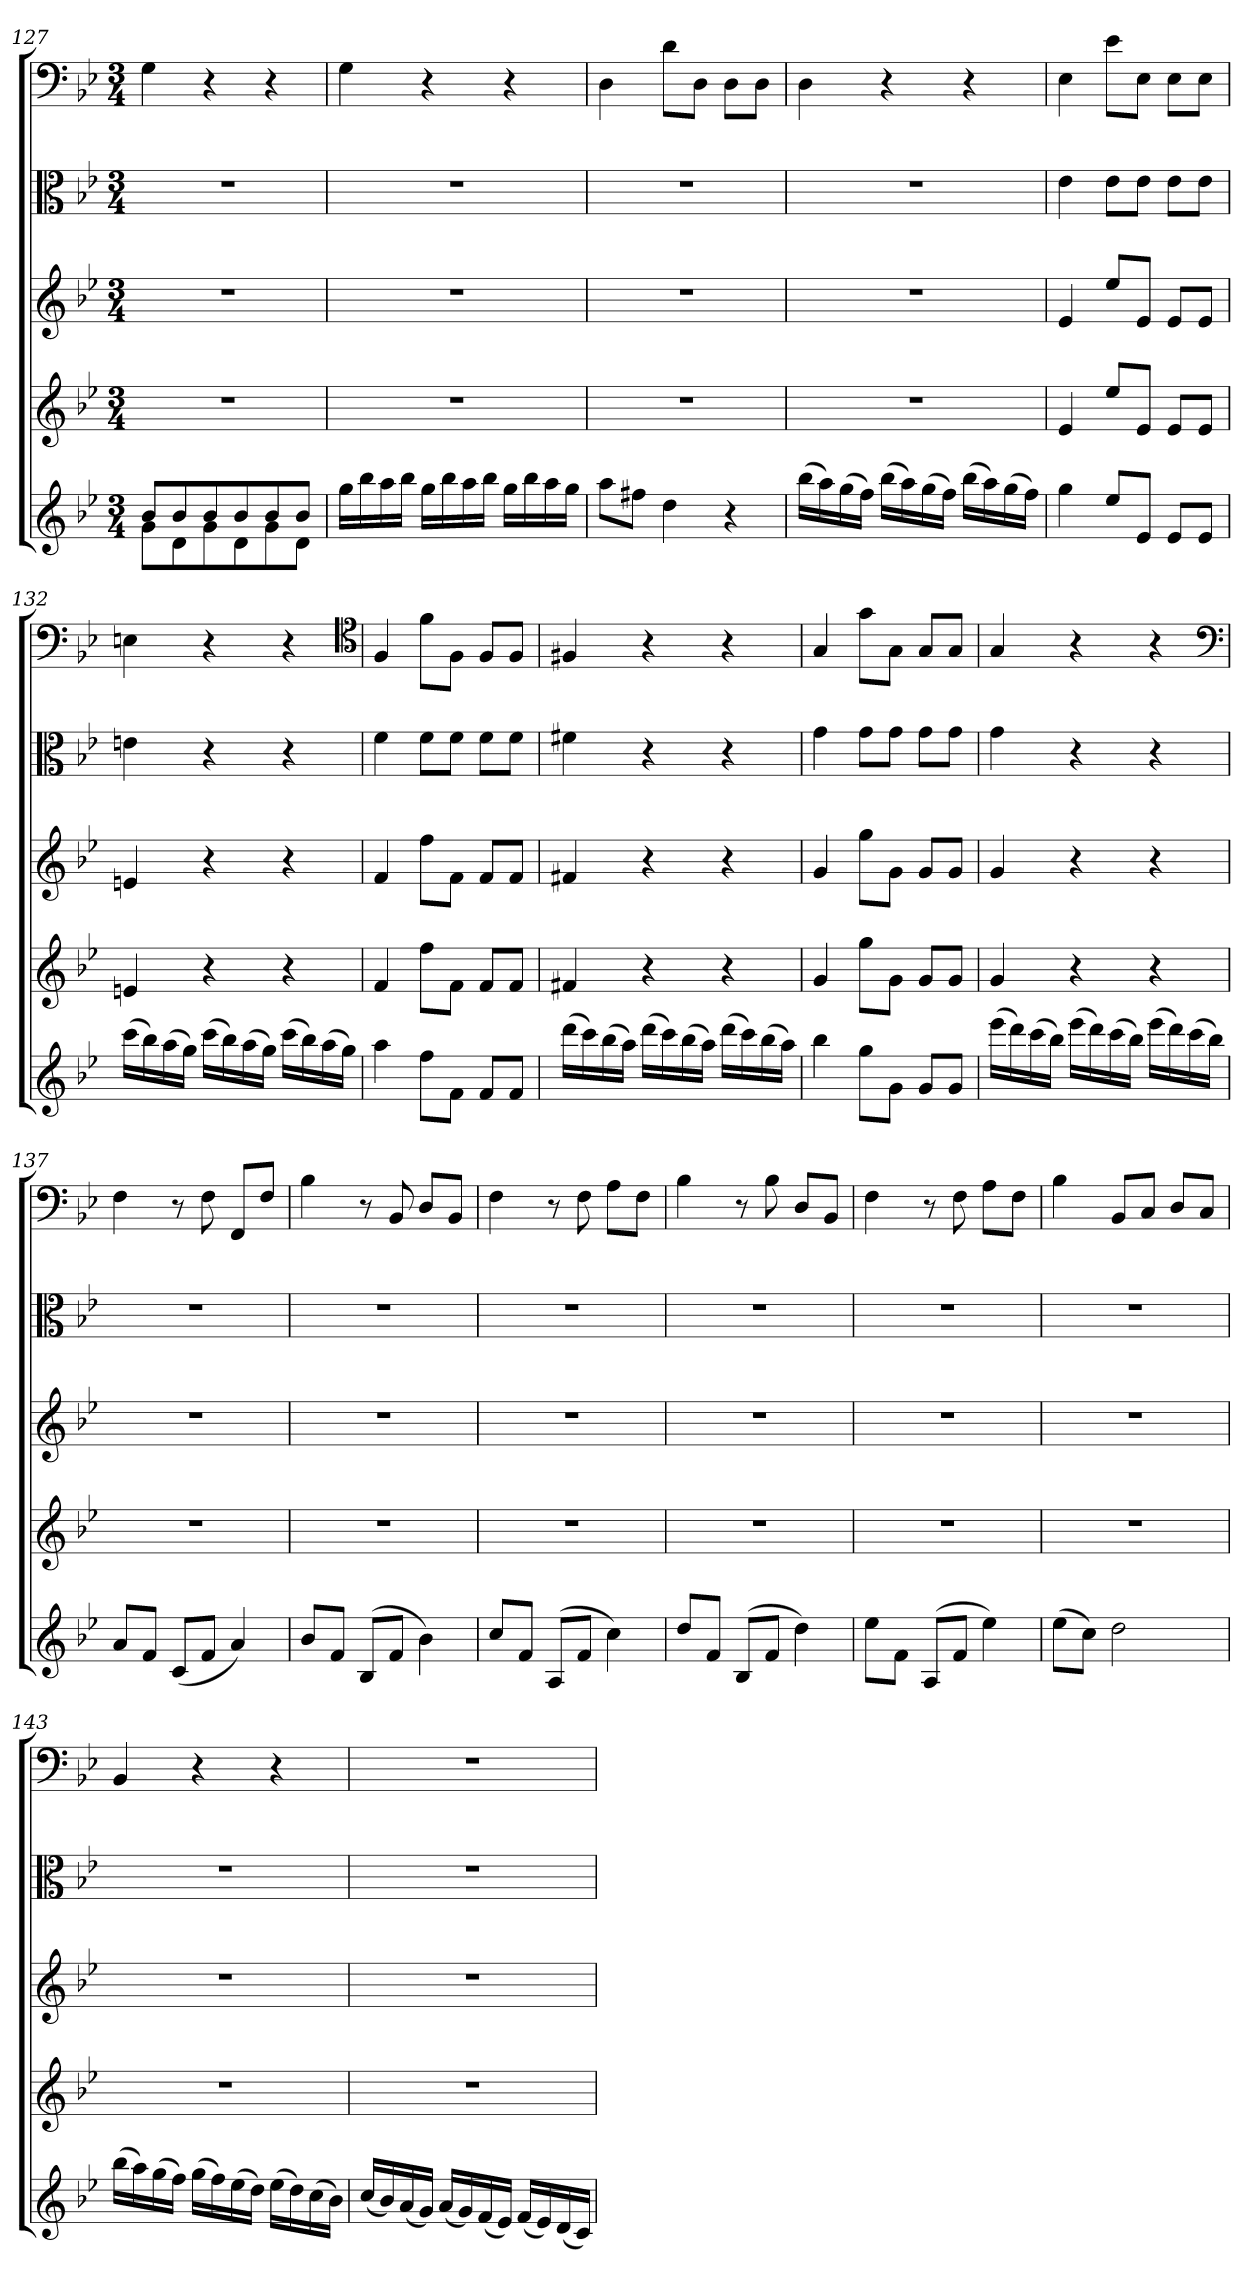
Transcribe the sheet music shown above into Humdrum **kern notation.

**kern	**kern	**kern	**kern	**kern
*part5	*part4	*part3	*part2	*part1
*staff5	*staff4	*staff3	*staff2	*staff1
*clefG2	*clefG2	*clefG2	*clefC3	*clefF4
*k[b-e-]	*k[b-e-]	*k[b-e-]	*k[b-e-]	*k[b-e-]
*B-:	*B-:	*B-:	*B-:	*B-:
*M3/4	*M3/4	*M3/4	*M3/4	*M3/4
=127	=127	=127	=127	=127
*^	*	*	*	*
8b-/L	8g\L	2.r	2.r	2.r	4G\
8b-/	8d\	.	.	.	.
8b-/	8g\	.	.	.	4r
8b-/	8d\	.	.	.	.
8b-/	8g\	.	.	.	4r
8b-/J	8d\J	.	.	.	.
*v	*v	*	*	*	*
=128	=128	=128	=128	=128
16gg\LL	2.r	2.r	2.r	4G\
16bb-\	.	.	.	.
16aa\	.	.	.	.
16bb-\JJ	.	.	.	.
16gg\LL	.	.	.	4r
16bb-\	.	.	.	.
16aa\	.	.	.	.
16bb-\JJ	.	.	.	.
16gg\LL	.	.	.	4r
16bb-\	.	.	.	.
16aa\	.	.	.	.
16gg\JJ	.	.	.	.
=129	=129	=129	=129	=129
8aa\L	2.r	2.r	2.r	4D\
8ff#X\J	.	.	.	.
4dd\	.	.	.	8d\L
.	.	.	.	8D\J
4r	.	.	.	8D\L
.	.	.	.	8D\J
=130	=130	=130	=130	=130
(16bb-\LL	2.r	2.r	2.r	4D\
16aa\)	.	.	.	.
(16gg\	.	.	.	.
16ff\JJ)	.	.	.	.
(16bb-\LL	.	.	.	4r
16aa\)	.	.	.	.
(16gg\	.	.	.	.
16ff\JJ)	.	.	.	.
(16bb-\LL	.	.	.	4r
16aa\)	.	.	.	.
(16gg\	.	.	.	.
16ff\JJ)	.	.	.	.
=131	=131	=131	=131	=131
4gg\	4e-/	4e-/	4e-\	4E-\
8ee-/L	8ee-/L	8ee-/L	8e-\L	8e-\L
8e-/J	8e-/J	8e-/J	8e-\J	8E-\J
8e-/L	8e-/L	8e-/L	8e-\L	8E-\L
8e-/J	8e-/J	8e-/J	8e-\J	8E-\J
=132	=132	=132	=132	=132
(16ccc\LL	4en/	4en/	4en\	4En\
16bb-\)	.	.	.	.
(16aa\	.	.	.	.
16gg\JJ)	.	.	.	.
(16ccc\LL	4r	4r	4r	4r
16bb-\)	.	.	.	.
(16aa\	.	.	.	.
16gg\JJ)	.	.	.	.
(16ccc\LL	4r	4r	4r	4r
16bb-\)	.	.	.	.
(16aa\	.	.	.	.
16gg\JJ)	.	.	.	.
*	*	*	*	*clefC4
=133	=133	=133	=133	=133
4aa\	4f/	4f/	4f\	4F/
8ff\L	8ff\L	8ff\L	8f\L	8f\L
8f\J	8f\J	8f\J	8f\J	8F\J
8f/L	8f/L	8f/L	8f\L	8F/L
8f/J	8f/J	8f/J	8f\J	8F/J
=134	=134	=134	=134	=134
(16ddd\LL	4f#X/	4f#X/	4f#X\	4F#X/
16ccc\)	.	.	.	.
(16bb-\	.	.	.	.
16aa\JJ)	.	.	.	.
(16ddd\LL	4r	4r	4r	4r
16ccc\)	.	.	.	.
(16bb-\	.	.	.	.
16aa\JJ)	.	.	.	.
(16ddd\LL	4r	4r	4r	4r
16ccc\)	.	.	.	.
(16bb-\	.	.	.	.
16aa\JJ)	.	.	.	.
=135	=135	=135	=135	=135
4bb-\	4g/	4g/	4g\	4G/
8gg\L	8gg\L	8gg\L	8g\L	8g\L
8g\J	8g\J	8g\J	8g\J	8G\J
8g/L	8g/L	8g/L	8g\L	8G/L
8g/J	8g/J	8g/J	8g\J	8G/J
=136	=136	=136	=136	=136
(16eee-\LL	4g/	4g/	4g\	4G/
16ddd\)	.	.	.	.
(16ccc\	.	.	.	.
16bb-\JJ)	.	.	.	.
(16eee-\LL	4r	4r	4r	4r
16ddd\)	.	.	.	.
(16ccc\	.	.	.	.
16bb-\JJ)	.	.	.	.
(16eee-\LL	4r	4r	4r	4r
16ddd\)	.	.	.	.
(16ccc\	.	.	.	.
16bb-\JJ)	.	.	.	.
*	*	*	*	*clefF4
=137	=137	=137	=137	=137
8a/L	2.r	2.r	2.r	4F\
8f/J	.	.	.	.
(8c/L	.	.	.	8r
8f/J	.	.	.	8F\
4a/)	.	.	.	8FF/L
.	.	.	.	8F/J
=138	=138	=138	=138	=138
8b-/L	2.r	2.r	2.r	4B-\
8f/J	.	.	.	.
(8B-/L	.	.	.	8r
8f/J	.	.	.	8BB-/
4b-\)	.	.	.	8D/L
.	.	.	.	8BB-/J
=139	=139	=139	=139	=139
8cc/L	2.r	2.r	2.r	4F\
8f/J	.	.	.	.
(8A/L	.	.	.	8r
8f/J	.	.	.	8F\
4cc\)	.	.	.	8A\L
.	.	.	.	8F\J
=140	=140	=140	=140	=140
8dd/L	2.r	2.r	2.r	4B-\
8f/J	.	.	.	.
(8B-/L	.	.	.	8r
8f/J	.	.	.	8B-\
4dd\)	.	.	.	8D/L
.	.	.	.	8BB-/J
=141	=141	=141	=141	=141
8ee-\L	2.r	2.r	2.r	4F\
8f\J	.	.	.	.
(8A/L	.	.	.	8r
8f/J	.	.	.	8F\
4ee-\)	.	.	.	8A\L
.	.	.	.	8F\J
=142	=142	=142	=142	=142
(8ee-\L	2.r	2.r	2.r	4B-\
8cc\J)	.	.	.	.
2dd\	.	.	.	8BB-/L
.	.	.	.	8C/J
.	.	.	.	8D/L
.	.	.	.	8C/J
=143	=143	=143	=143	=143
(16bb-\LL	2.r	2.r	2.r	4BB-/
16aa\)	.	.	.	.
(16gg\	.	.	.	.
16ff\JJ)	.	.	.	.
(16gg\LL	.	.	.	4r
16ff\)	.	.	.	.
(16ee-\	.	.	.	.
16dd\JJ)	.	.	.	.
(16ee-\LL	.	.	.	4r
16dd\)	.	.	.	.
(16cc\	.	.	.	.
16b-\JJ)	.	.	.	.
=144	=144	=144	=144	=144
(16cc/LL	2.r	2.r	2.r	2.r
16b-/)	.	.	.	.
(16a/	.	.	.	.
16g/JJ)	.	.	.	.
(16a/LL	.	.	.	.
16g/)	.	.	.	.
(16f/	.	.	.	.
16e-/JJ)	.	.	.	.
(16f/LL	.	.	.	.
16e-/)	.	.	.	.
(16d/	.	.	.	.
16c/JJ)	.	.	.	.
=	=	=	=	=
*-	*-	*-	*-	*-
